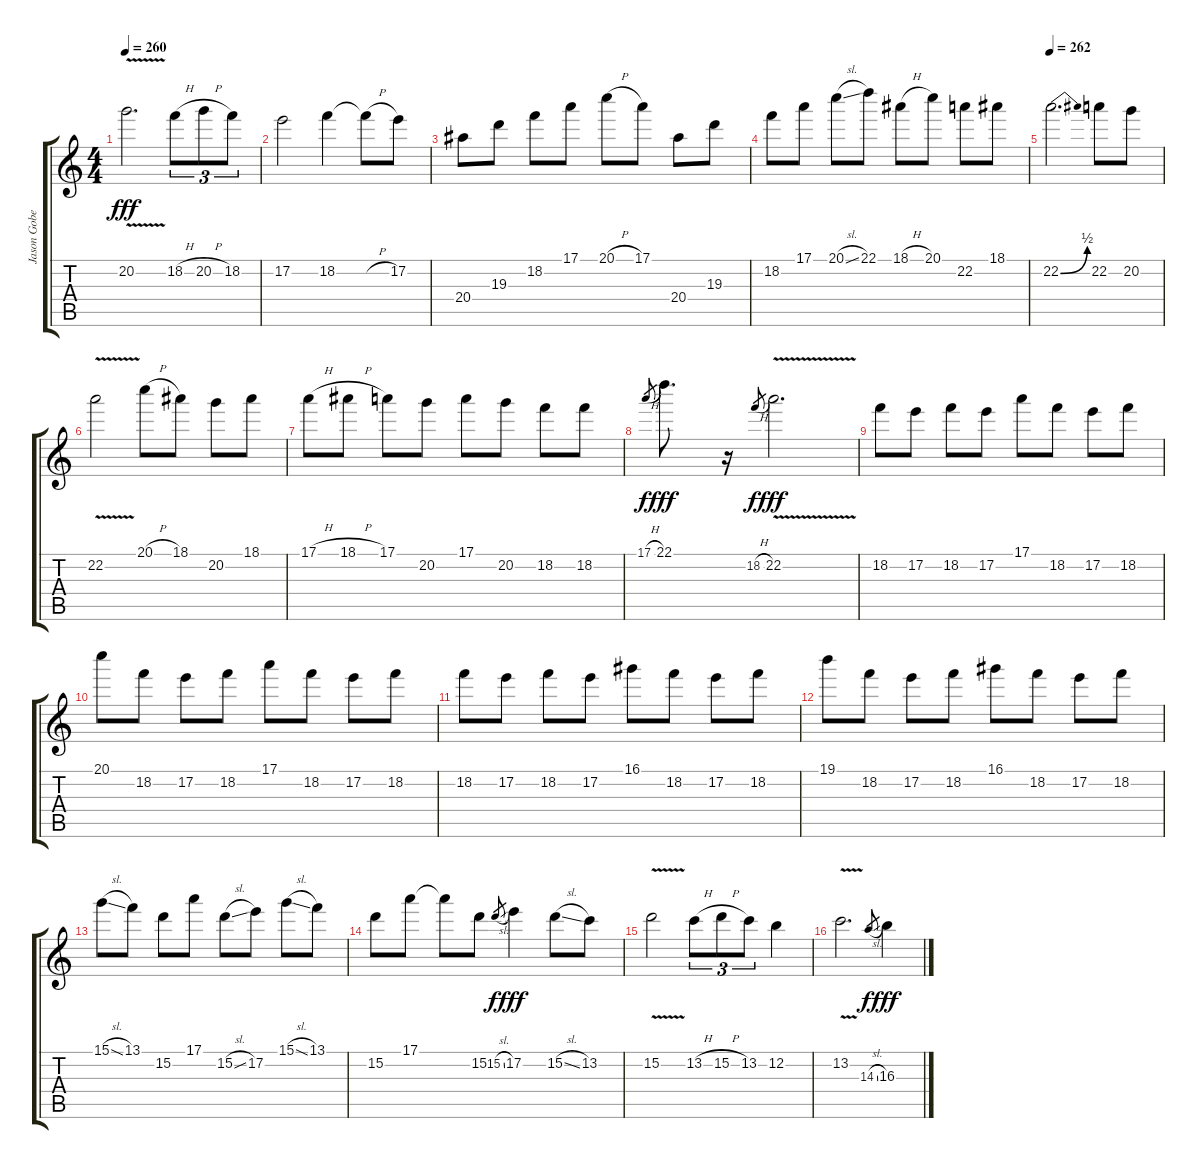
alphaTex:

\track ("Jason Gobel" "Jason Gobe") {instrument distortionguitar}
\staff {score tabs}
\tuning (E4 B3 G3 D3 A2 E2) {hide}
\ts (4 4)
\tempo 260
\clef g2
\ks c
20.2{v}.2{d dy fff} 18.2{h}.8{tu (3 2)} 20.2{h}.8{tu (3 2)} 18.2.8{tu (3 2)} |
17.2.2 18.2.4 18.2{h t}.8 17.2.8 |
20.4.8 19.3.8 18.2.8 17.1.8 20.1{h}.8 17.1.8 20.4.8 19.3.8 |
18.2.8 17.1.8 20.1{sl}.8 22.1.8 18.1{h}.8 20.1.8 22.2.8 18.1.8 |
\tempo 262
22.2{be (bend 0 0 60 2)}.2{d} 22.2.8 20.2.8 |
22.2{v}.2 20.1{h}.8 18.1.8 20.2.8 18.1.8 |
17.1{h}.8 18.1{h}.8 17.1.8 20.2.8 17.1.8 20.2.8 18.2.8 18.2.8 |
17.1{h}.8{gr dy f} 22.1.8{d dy fff} r.16 18.2{h}.8{gr dy f} 22.2{v}.2{d dy fff} |
18.2.8 17.2.8 18.2.8 17.2.8 17.1.8 18.2.8 17.2.8 18.2.8 |
20.1.8 18.2.8 17.2.8 18.2.8 17.1.8 18.2.8 17.2.8 18.2.8 |
18.2.8 17.2.8 18.2.8 17.2.8 16.1.8 18.2.8 17.2.8 18.2.8 |
19.1.8 18.2.8 17.2.8 18.2.8 16.1.8 18.2.8 17.2.8 18.2.8 |
15.1{sl}.8 13.1.8 15.2.8 17.1.8 15.2{sl}.8 17.2.8 15.1{sl}.8 13.1.8 |
15.2.8 17.1.8 17.1{t}.8 15.2.8 15.2{sl}.8{gr dy f} 17.2.4{dy fff} 15.2{sl}.8 13.2.8 |
15.2{v}.2 13.2{h}.8{tu (3 2)} 15.2{h}.8{tu (3 2)} 13.2.8{tu (3 2)} 12.2.4 |
13.2{v}.2{d} 14.3{sl}.8{gr dy f} 16.3.4{dy fff}
